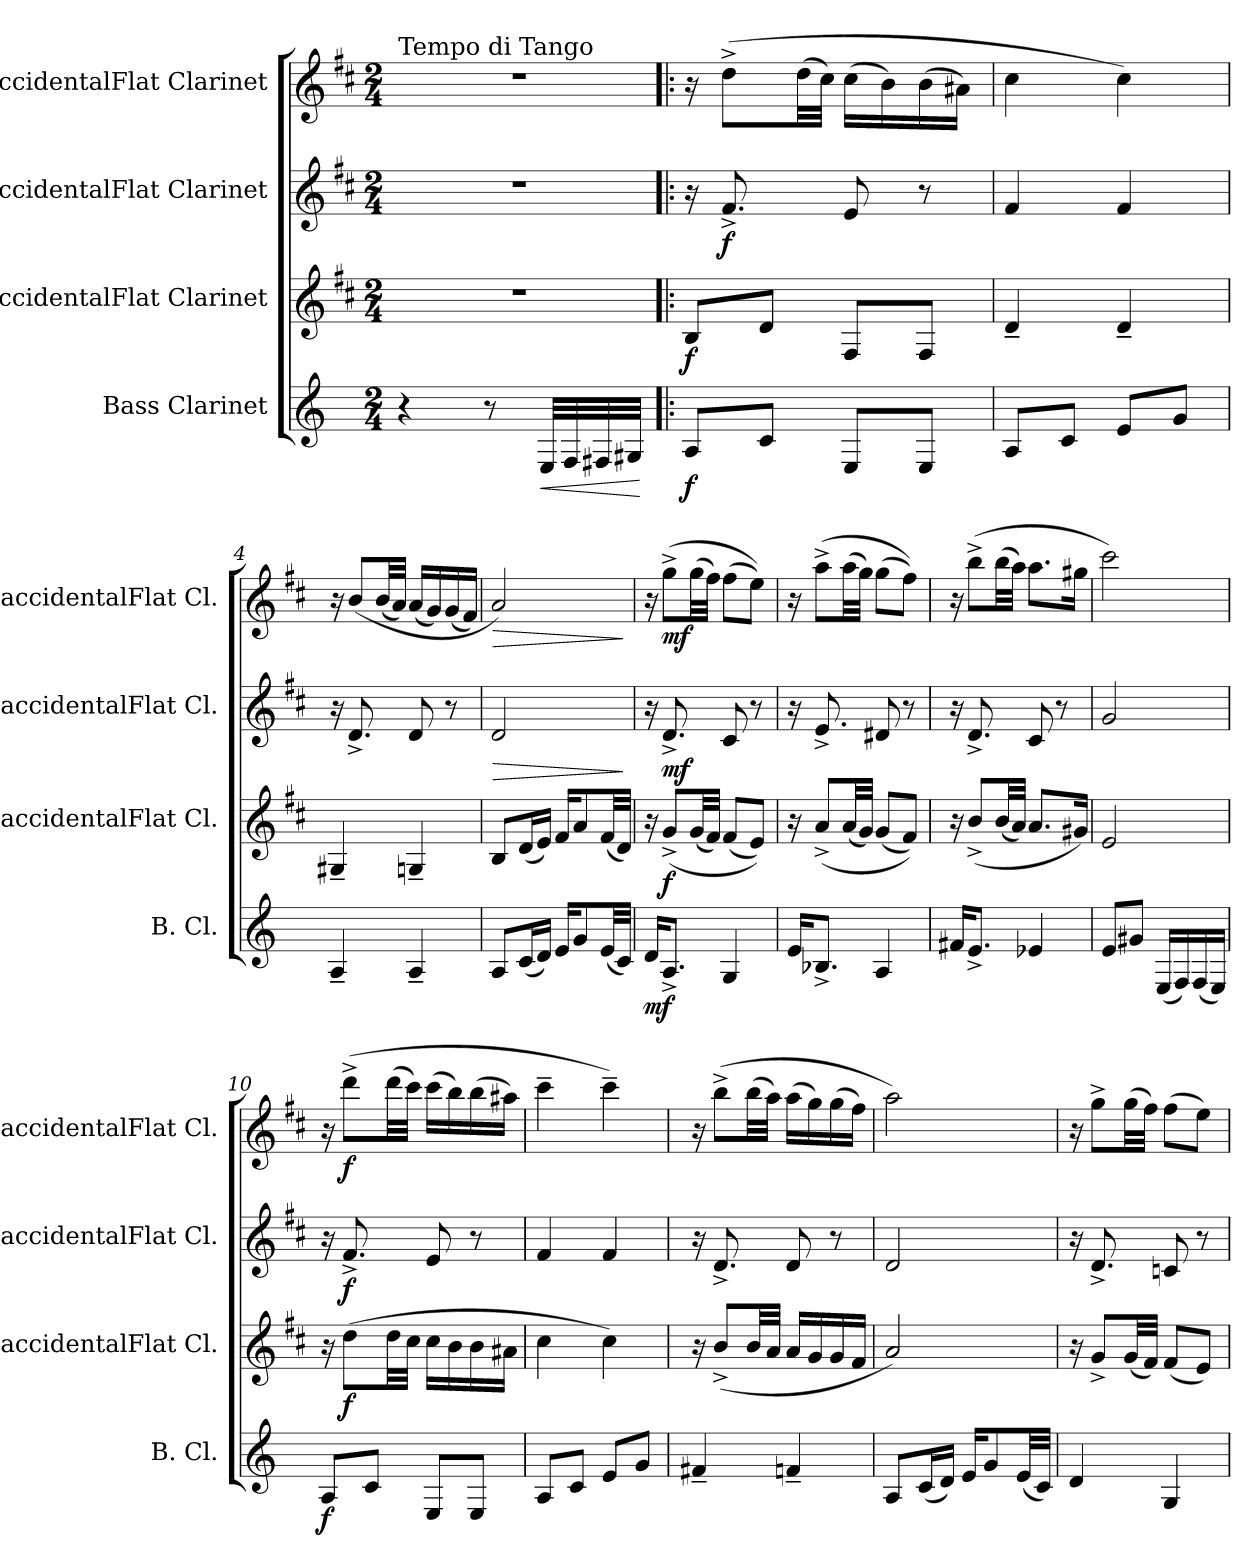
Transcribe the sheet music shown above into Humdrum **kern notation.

**kern	**dynam	**kern	**dynam	**kern	**dynam	**kern	**dynam
*part4	*part4	*part3	*part3	*part2	*part2	*part1	*part1
*staff4	*staff4	*staff3	*staff3	*staff2	*staff2	*staff1	*staff1
*I"Bass Clarinet	*	*I"BaccidentalFlat Clarinet	*	*I"BaccidentalFlat Clarinet	*	*I"BaccidentalFlat Clarinet	*
*I'B. Cl.	*	*I'BaccidentalFlat Cl.	*	*I'BaccidentalFlat Cl.	*	*I'BaccidentalFlat Cl.	*
*clefG2	*	*clefG2	*	*clefG2	*	*clefG2	*
*ITrd8c14	*	*ITrd1c2	*	*ITrd1c2	*	*ITrd1c2	*
*k[]	*	*k[]	*	*k[]	*	*k[]	*
*M2/4	*	*M2/4	*	*M2/4	*	*M2/4	*
=1	=1	=1	=1	=1	=1	=1	=1
!	!	!	!	!	!	!LO:TX:a:t=Tempo di Tango	!
4r	.	2r	.	2r	.	2r	.
8r	.	.	.	.	.	.	.
!	!LO:HP:b	!	!	!	!	!	!
32EE/LLL	<	.	.	.	.	.	.
32FF/	.	.	.	.	.	.	.
32FF#X/	.	.	.	.	.	.	.
32GG#X/JJJ	.	.	.	.	.	.	.
.	[	.	.	.	.	.	.
=2!|:	=2!|:	=2!|:	=2!|:	=2!|:	=2!|:	=2!|:	=2!|:
!	!LO:DY:b	!	!LO:DY:b	!	!	!	!
8AA/L	f	8A/L	f	16r	.	16r	.
!	!	!	!	!	!LO:DY:b	!	!
.	.	.	.	8.e^/	f	(8cc^\L	.
8C/J	.	8c/J	.	.	.	.	.
.	.	.	.	.	.	(32cc\LL	.
.	.	.	.	.	.	32b\JJJ)	.
8EE/L	.	8E/L	.	8d/	.	(16b\LL	.
.	.	.	.	.	.	16a\)	.
8EE/J	.	8E/J	.	8r	.	(16a\	.
.	.	.	.	.	.	16g#X\JJ)	.
=3	=3	=3	=3	=3	=3	=3	=3
8AA/L	.	4c~/	.	4e/	.	4b\	.
8C/J	.	.	.	.	.	.	.
8E/L	.	4c~/	.	4e/	.	4b\)	.
8G/J	.	.	.	.	.	.	.
=4	=4	=4	=4	=4	=4	=4	=4
4AA~/	.	4F#X~/	.	16r	.	16r	.
.	.	.	.	8.c^/	.	(8a/L	.
.	.	.	.	.	.	(32a/LL	.
.	.	.	.	.	.	32g/JJJ)	.
4AA~/	.	4Fn~/	.	8c/	.	(16g/LL	.
.	.	.	.	.	.	16f/)	.
.	.	.	.	8r	.	(16f/	.
.	.	.	.	.	.	16e/JJ)	.
!!LO:LB:g=z
=5	=5	=5	=5	=5	=5	=5	=5
!	!	!	!	!	!LO:HP:b	!	!LO:HP:b
8AA/L	.	8A/L	.	2c/	>	2g/)	>
(16C/L	.	(16c/L	.	.	.	.	.
16D/JJ)	.	16d/JJ)	.	.	.	.	.
16E/KL	.	16e/KL	.	.	.	.	.
8G/	.	8g/	.	.	.	.	.
(32E/LL	.	(32e/LL	.	.	.	.	.
32C/JJJ)	.	32c/JJJ)	.	.	.	.	.
.	.	.	.	.	]	.	]
=6	=6	=6	=6	=6	=6	=6	=6
!	!LO:DY:b	!	!	!	!	!	!
16D/KL	mf	16r	.	16r	.	16r	.
!	!	!	!LO:DY:b	!	!LO:DY:b	!	!LO:DY:b
8.AA^/J	.	(8f^/L	f	8.c^/	mf	(8ff^\L	mf
.	.	(32f/LL	.	.	.	(32ff\LL	.
.	.	32e/JJJ)	.	.	.	32ee\JJJ)	.
4GG/	.	(8e/L	.	8B/	.	(8ee\L	.
.	.	8d/J))	.	8r	.	8dd\J))	.
=7	=7	=7	=7	=7	=7	=7	=7
16E/KL	.	16r	.	16r	.	16r	.
8.BB-X^/J	.	(8g^/L	.	8.d^/	.	(8gg^\L	.
.	.	(32g/LL	.	.	.	(32gg\LL	.
.	.	32f/JJJ)	.	.	.	32ff\JJJ)	.
4AA/	.	(8f/L	.	8c#X/	.	(8ff\L	.
.	.	8e/J))	.	8r	.	8ee\J))	.
=8	=8	=8	=8	=8	=8	=8	=8
16F#X/KL	.	16r	.	16r	.	16r	.
8.E^/J	.	(8a^/L	.	8.c^/	.	(8aa^\L	.
.	.	(32a/LL	.	.	.	(32aa\LL	.
.	.	32g/JJJ)	.	.	.	32gg\JJJ)	.
4E-X/	.	8.g/L	.	8B/	.	8.gg\L	.
.	.	.	.	8r	.	.	.
.	.	16f#X/Jk)	.	.	.	16ff#X\Jk	.
=9	=9	=9	=9	=9	=9	=9	=9
8E/L	.	2d/	.	2f/	.	2bb\)	.
8G#X/J	.	.	.	.	.	.	.
(16EE/LL	.	.	.	.	.	.	.
16FF/)	.	.	.	.	.	.	.
(16FF/	.	.	.	.	.	.	.
16EE/JJ)	.	.	.	.	.	.	.
!!LO:PB:g=z
=10	=10	=10	=10	=10	=10	=10	=10
!	!LO:DY:b	!	!	!	!	!	!
8AA/L	f	16r	.	16r	.	16r	.
!	!	!	!LO:DY:b	!	!LO:DY:b	!	!LO:DY:b
.	.	(8cc\L	f	8.e^/	f	(8ccc^\L	f
8C/J	.	.	.	.	.	.	.
.	.	32cc\LL	.	.	.	(32ccc\LL	.
.	.	32b\JJJ	.	.	.	32bb\JJJ)	.
8EE/L	.	16b\LL	.	8d/	.	(16bb\LL	.
.	.	16a\	.	.	.	16aa\)	.
8EE/J	.	16a\	.	8r	.	(16aa\	.
.	.	16g#X\JJ	.	.	.	16gg#X\JJ)	.
=11	=11	=11	=11	=11	=11	=11	=11
8AA/L	.	4b\	.	4e/	.	4bb~\	.
8C/J	.	.	.	.	.	.	.
8E/L	.	4b\)	.	4e/	.	4bb~\)	.
8G/J	.	.	.	.	.	.	.
=12	=12	=12	=12	=12	=12	=12	=12
4F#X~/	.	16r	.	16r	.	16r	.
.	.	(8a^/L	.	8.c^/	.	(8aa^\L	.
.	.	32a/LL	.	.	.	(32aa\LL	.
.	.	32g/JJJ	.	.	.	32gg\JJJ)	.
4Fn~/	.	16g/LL	.	8c/	.	(16gg\LL	.
.	.	16f/	.	.	.	16ff\)	.
.	.	16f/	.	8r	.	(16ff\	.
.	.	16e/JJ	.	.	.	16ee\JJ)	.
=13	=13	=13	=13	=13	=13	=13	=13
8AA/L	.	2g/)	.	2c/	.	2gg\)	.
(16C/L	.	.	.	.	.	.	.
16D/JJ)	.	.	.	.	.	.	.
16E/KL	.	.	.	.	.	.	.
8G/	.	.	.	.	.	.	.
(32E/LL	.	.	.	.	.	.	.
32C/JJJ)	.	.	.	.	.	.	.
=14	=14	=14	=14	=14	=14	=14	=14
4D/	.	16r	.	16r	.	16r	.
.	.	8f^/L	.	8.c^/	.	8ff^\L	.
.	.	(32f/LL	.	.	.	(32ff\LL	.
.	.	32e/JJJ)	.	.	.	32ee\JJJ)	.
4GG/	.	(8e/L	.	8B-X/	.	(8ee\L	.
.	.	8d/J)	.	8r	.	8dd\J)	.
=	=	=	=	=	=	=	=
*-	*-	*-	*-	*-	*-	*-	*-
